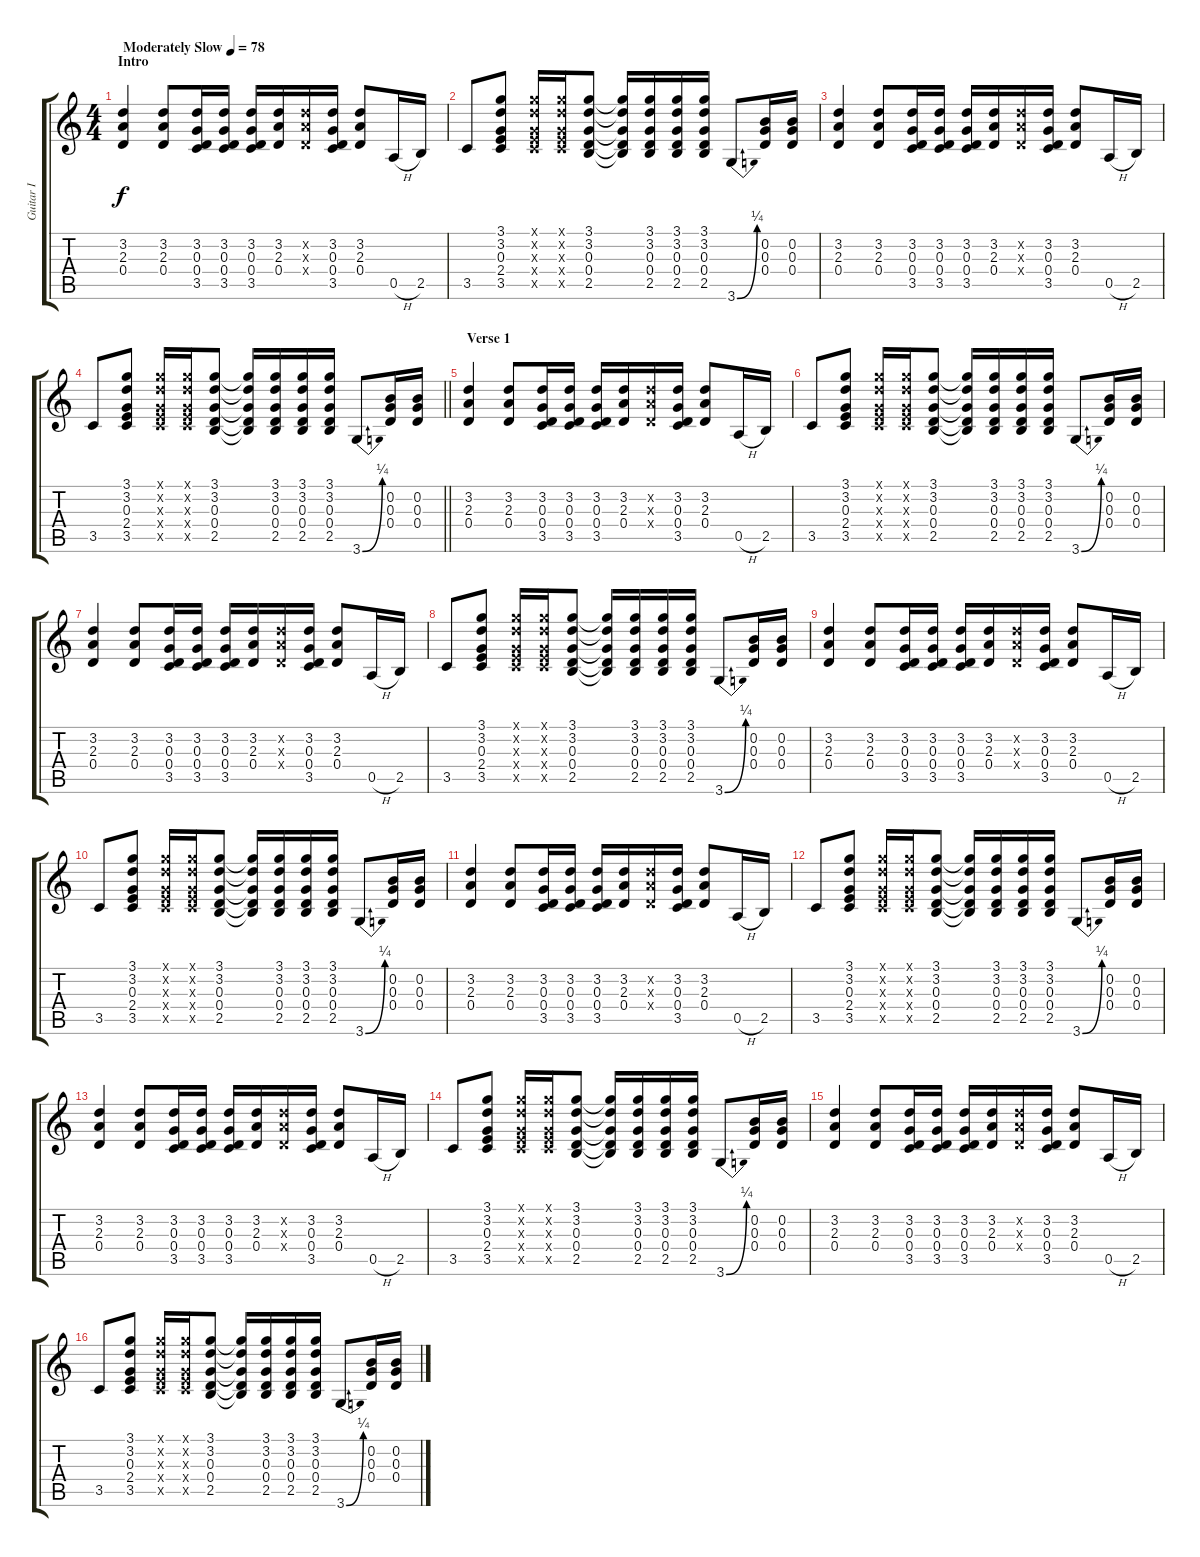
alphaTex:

\track ("Guitar I" "Guitar I") {instrument acousticguitarsteel}
\staff {score tabs}
\tuning (E4 B3 G3 D3 A2 E2) {hide}
\ts (4 4)
\section ("" "Intro")
\tempo (78 "Moderately Slow")
\clef g2
\ks c
(3.2 2.3 0.4).4{dy f instrument acousticguitarsteel} (3.2 2.3 0.4).8 (3.2 0.3 0.4 3.5).16 (3.2 0.3 0.4 3.5).16 (3.2 0.3 0.4 3.5).16 (3.2 2.3 0.4).16 (3.2{x} 2.3{x} 0.4{x}).16 (3.2 0.3 0.4 3.5).16 (3.2 2.3 0.4).8 0.5{h}.16 2.5.16 |
3.5.8 (3.1 3.2 0.3 2.4 3.5).8 (3.1{x} 3.2{x} 0.3{x} 2.4{x} 3.5{x}).16 (3.1{x} 3.2{x} 0.3{x} 2.4{x} 3.5{x}).16 (3.1 3.2 0.3 0.4 2.5).8 (3.1{t} 3.2{t} 0.3{t} 0.4{t} 2.5{t}).16 (3.1 3.2 0.3 0.4 2.5).16 (3.1 3.2 0.3 0.4 2.5).16 (3.1 3.2 0.3 0.4 2.5).16 3.6{be (bend 0 0 60 1)}.8 (0.2 0.3 0.4).16 (0.2 0.3 0.4).16 |
(3.2 2.3 0.4).4 (3.2 2.3 0.4).8 (3.2 0.3 0.4 3.5).16 (3.2 0.3 0.4 3.5).16 (3.2 0.3 0.4 3.5).16 (3.2 2.3 0.4).16 (3.2{x} 2.3{x} 0.4{x}).16 (3.2 0.3 0.4 3.5).16 (3.2 2.3 0.4).8 0.5{h}.16 2.5.16 |
\barLineRight lightlight
3.5.8 (3.1 3.2 0.3 2.4 3.5).8 (3.1{x} 3.2{x} 0.3{x} 2.4{x} 3.5{x}).16 (3.1{x} 3.2{x} 0.3{x} 2.4{x} 3.5{x}).16 (3.1 3.2 0.3 0.4 2.5).8 (3.1{t} 3.2{t} 0.3{t} 0.4{t} 2.5{t}).16 (3.1 3.2 0.3 0.4 2.5).16 (3.1 3.2 0.3 0.4 2.5).16 (3.1 3.2 0.3 0.4 2.5).16 3.6{be (bend 0 0 60 1)}.8 (0.2 0.3 0.4).16 (0.2 0.3 0.4).16 |
\section ("" " Verse 1")
(3.2 2.3 0.4).4 (3.2 2.3 0.4).8 (3.2 0.3 0.4 3.5).16 (3.2 0.3 0.4 3.5).16 (3.2 0.3 0.4 3.5).16 (3.2 2.3 0.4).16 (3.2{x} 2.3{x} 0.4{x}).16 (3.2 0.3 0.4 3.5).16 (3.2 2.3 0.4).8 0.5{h}.16 2.5.16 |
3.5.8 (3.1 3.2 0.3 2.4 3.5).8 (3.1{x} 3.2{x} 0.3{x} 2.4{x} 3.5{x}).16 (3.1{x} 3.2{x} 0.3{x} 2.4{x} 3.5{x}).16 (3.1 3.2 0.3 0.4 2.5).8 (3.1{t} 3.2{t} 0.3{t} 0.4{t} 2.5{t}).16 (3.1 3.2 0.3 0.4 2.5).16 (3.1 3.2 0.3 0.4 2.5).16 (3.1 3.2 0.3 0.4 2.5).16 3.6{be (bend 0 0 60 1)}.8 (0.2 0.3 0.4).16 (0.2 0.3 0.4).16 |
(3.2 2.3 0.4).4 (3.2 2.3 0.4).8 (3.2 0.3 0.4 3.5).16 (3.2 0.3 0.4 3.5).16 (3.2 0.3 0.4 3.5).16 (3.2 2.3 0.4).16 (3.2{x} 2.3{x} 0.4{x}).16 (3.2 0.3 0.4 3.5).16 (3.2 2.3 0.4).8 0.5{h}.16 2.5.16 |
3.5.8 (3.1 3.2 0.3 2.4 3.5).8 (3.1{x} 3.2{x} 0.3{x} 2.4{x} 3.5{x}).16 (3.1{x} 3.2{x} 0.3{x} 2.4{x} 3.5{x}).16 (3.1 3.2 0.3 0.4 2.5).8 (3.1{t} 3.2{t} 0.3{t} 0.4{t} 2.5{t}).16 (3.1 3.2 0.3 0.4 2.5).16 (3.1 3.2 0.3 0.4 2.5).16 (3.1 3.2 0.3 0.4 2.5).16 3.6{be (bend 0 0 60 1)}.8 (0.2 0.3 0.4).16 (0.2 0.3 0.4).16 |
(3.2 2.3 0.4).4 (3.2 2.3 0.4).8 (3.2 0.3 0.4 3.5).16 (3.2 0.3 0.4 3.5).16 (3.2 0.3 0.4 3.5).16 (3.2 2.3 0.4).16 (3.2{x} 2.3{x} 0.4{x}).16 (3.2 0.3 0.4 3.5).16 (3.2 2.3 0.4).8 0.5{h}.16 2.5.16 |
3.5.8 (3.1 3.2 0.3 2.4 3.5).8 (3.1{x} 3.2{x} 0.3{x} 2.4{x} 3.5{x}).16 (3.1{x} 3.2{x} 0.3{x} 2.4{x} 3.5{x}).16 (3.1 3.2 0.3 0.4 2.5).8 (3.1{t} 3.2{t} 0.3{t} 0.4{t} 2.5{t}).16 (3.1 3.2 0.3 0.4 2.5).16 (3.1 3.2 0.3 0.4 2.5).16 (3.1 3.2 0.3 0.4 2.5).16 3.6{be (bend 0 0 60 1)}.8 (0.2 0.3 0.4).16 (0.2 0.3 0.4).16 |
(3.2 2.3 0.4).4 (3.2 2.3 0.4).8 (3.2 0.3 0.4 3.5).16 (3.2 0.3 0.4 3.5).16 (3.2 0.3 0.4 3.5).16 (3.2 2.3 0.4).16 (3.2{x} 2.3{x} 0.4{x}).16 (3.2 0.3 0.4 3.5).16 (3.2 2.3 0.4).8 0.5{h}.16 2.5.16 |
3.5.8 (3.1 3.2 0.3 2.4 3.5).8 (3.1{x} 3.2{x} 0.3{x} 2.4{x} 3.5{x}).16 (3.1{x} 3.2{x} 0.3{x} 2.4{x} 3.5{x}).16 (3.1 3.2 0.3 0.4 2.5).8 (3.1{t} 3.2{t} 0.3{t} 0.4{t} 2.5{t}).16 (3.1 3.2 0.3 0.4 2.5).16 (3.1 3.2 0.3 0.4 2.5).16 (3.1 3.2 0.3 0.4 2.5).16 3.6{be (bend 0 0 60 1)}.8 (0.2 0.3 0.4).16 (0.2 0.3 0.4).16 |
(3.2 2.3 0.4).4 (3.2 2.3 0.4).8 (3.2 0.3 0.4 3.5).16 (3.2 0.3 0.4 3.5).16 (3.2 0.3 0.4 3.5).16 (3.2 2.3 0.4).16 (3.2{x} 2.3{x} 0.4{x}).16 (3.2 0.3 0.4 3.5).16 (3.2 2.3 0.4).8 0.5{h}.16 2.5.16 |
3.5.8 (3.1 3.2 0.3 2.4 3.5).8 (3.1{x} 3.2{x} 0.3{x} 2.4{x} 3.5{x}).16 (3.1{x} 3.2{x} 0.3{x} 2.4{x} 3.5{x}).16 (3.1 3.2 0.3 0.4 2.5).8 (3.1{t} 3.2{t} 0.3{t} 0.4{t} 2.5{t}).16 (3.1 3.2 0.3 0.4 2.5).16 (3.1 3.2 0.3 0.4 2.5).16 (3.1 3.2 0.3 0.4 2.5).16 3.6{be (bend 0 0 60 1)}.8 (0.2 0.3 0.4).16 (0.2 0.3 0.4).16 |
(3.2 2.3 0.4).4 (3.2 2.3 0.4).8 (3.2 0.3 0.4 3.5).16 (3.2 0.3 0.4 3.5).16 (3.2 0.3 0.4 3.5).16 (3.2 2.3 0.4).16 (3.2{x} 2.3{x} 0.4{x}).16 (3.2 0.3 0.4 3.5).16 (3.2 2.3 0.4).8 0.5{h}.16 2.5.16 |
3.5.8 (3.1 3.2 0.3 2.4 3.5).8 (3.1{x} 3.2{x} 0.3{x} 2.4{x} 3.5{x}).16 (3.1{x} 3.2{x} 0.3{x} 2.4{x} 3.5{x}).16 (3.1 3.2 0.3 0.4 2.5).8 (3.1{t} 3.2{t} 0.3{t} 0.4{t} 2.5{t}).16 (3.1 3.2 0.3 0.4 2.5).16 (3.1 3.2 0.3 0.4 2.5).16 (3.1 3.2 0.3 0.4 2.5).16 3.6{be (bend 0 0 60 1)}.8 (0.2 0.3 0.4).16 (0.2 0.3 0.4).16
